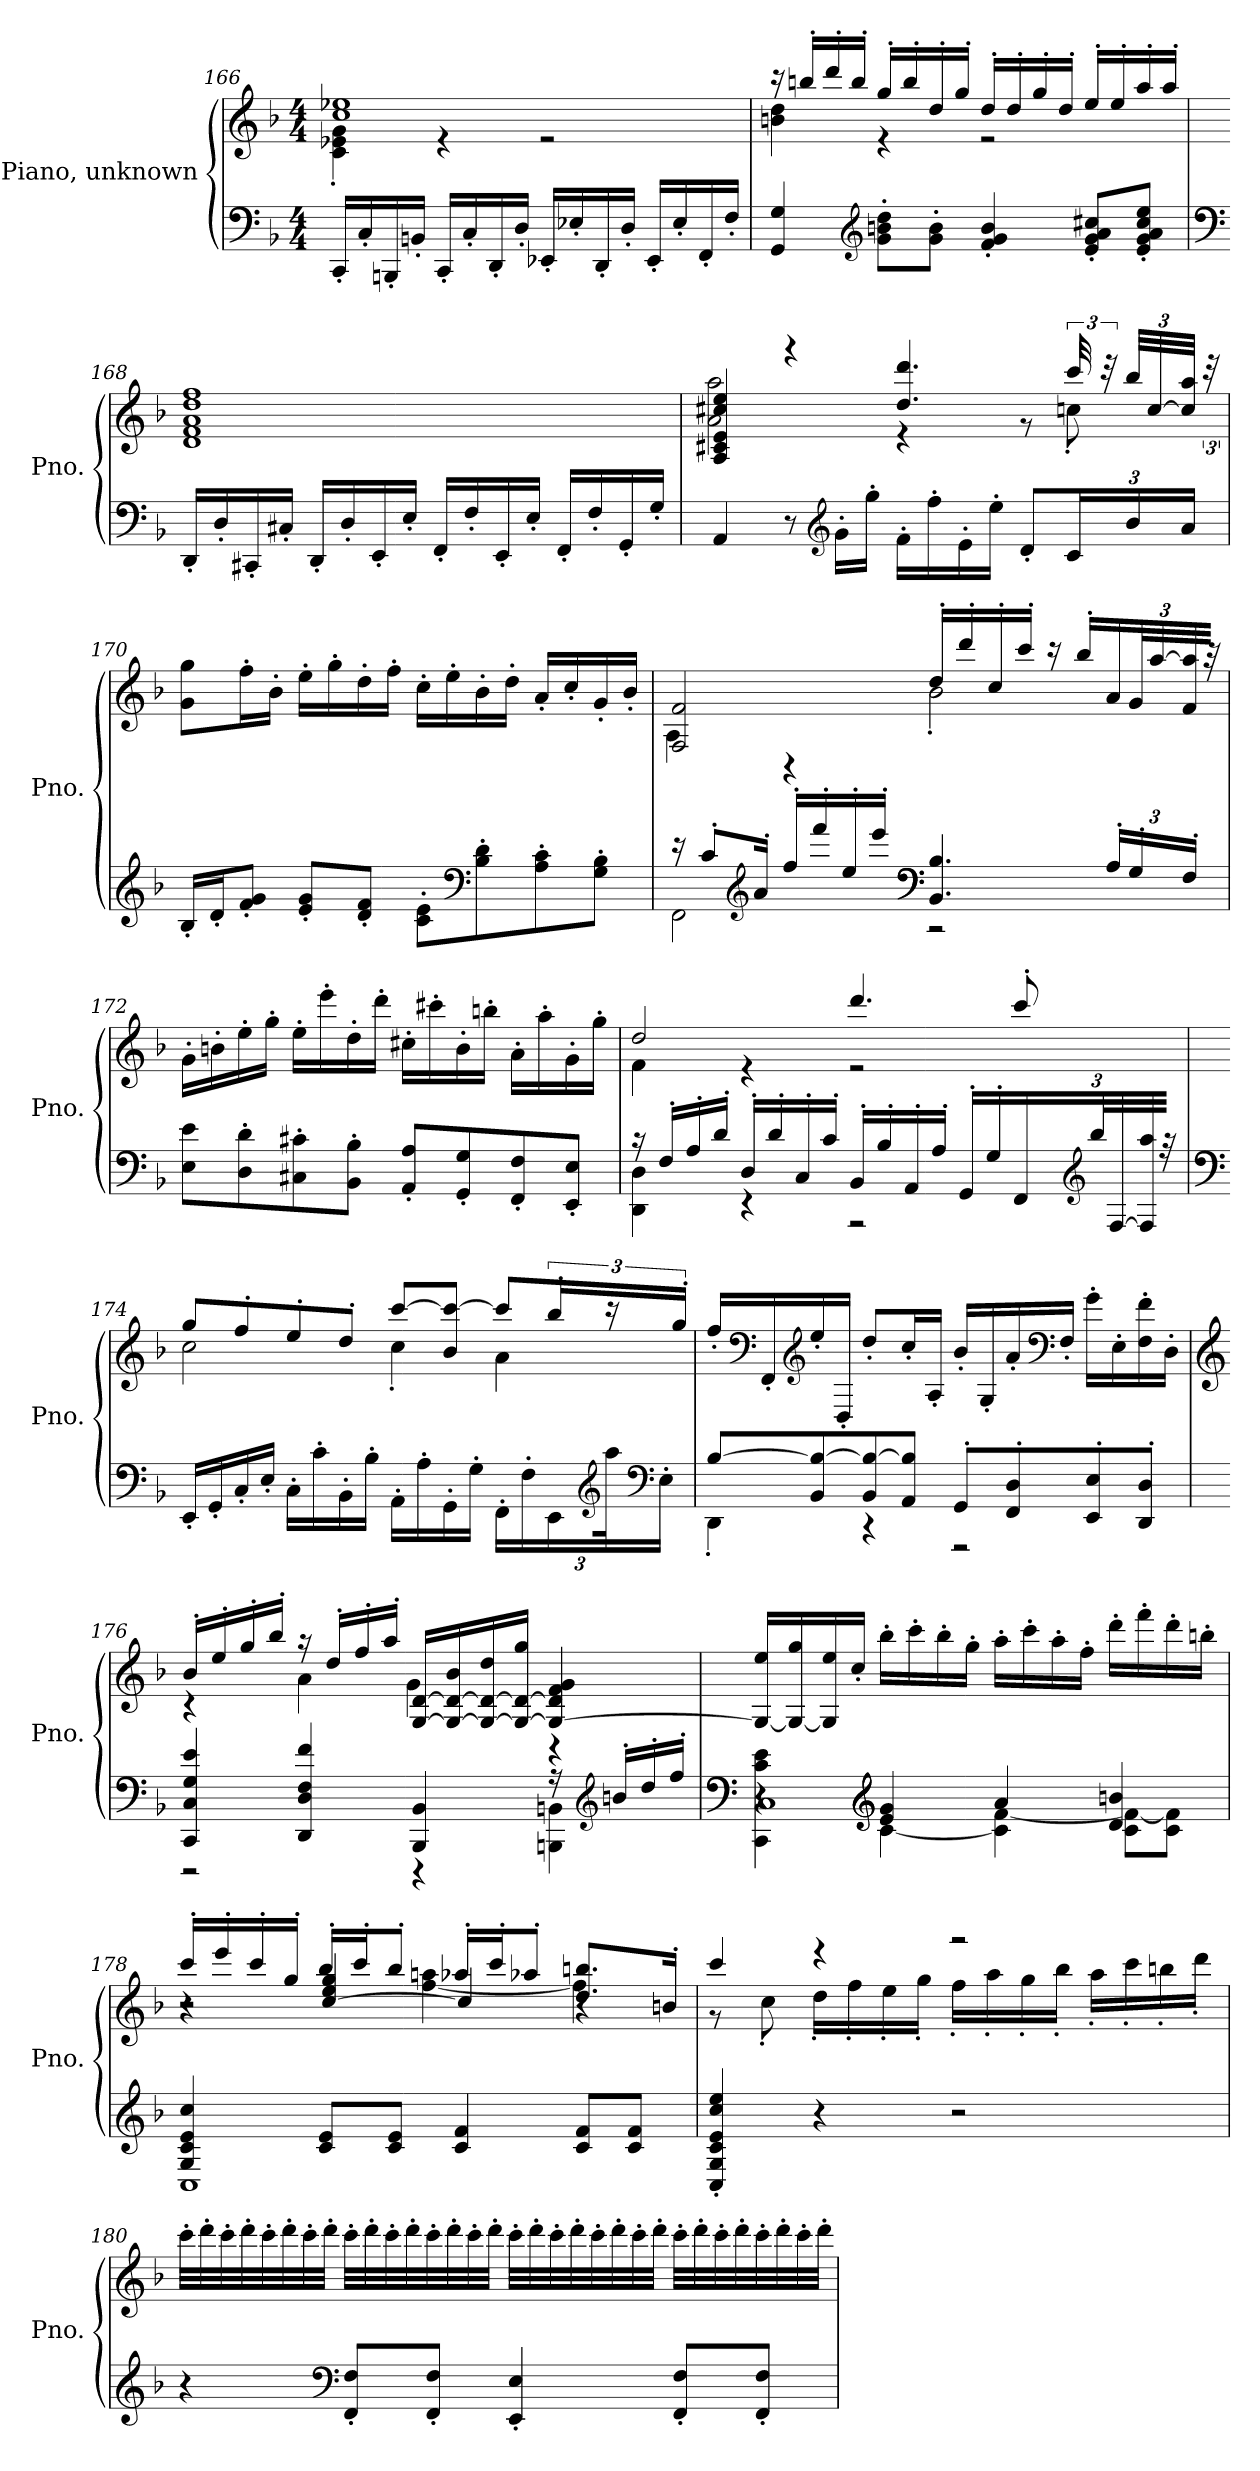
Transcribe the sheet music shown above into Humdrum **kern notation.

**kern	**kern
*part1	*part1
*staff2	*staff1
*I"Piano, unknown	*
*I'Pno.	*
*clefF4	*clefG2
*k[b-]	*k[b-]
*M4/4	*M4/4
=166	=166
*	*^
16CC'/LL	1cc 1ee-X	4c\' 4e-X\' 4g\'
16C'/	.	.
16BBBn'/	.	.
16BBn'/JJ	.	.
16CC'/LL	.	4r
16C'/	.	.
16DD'/	.	.
16D'/JJ	.	.
16EE-X'/LL	.	2r
16E-X'/	.	.
16DD'/	.	.
16D'/JJ	.	.
16EE-'/LL	.	.
16E-'/	.	.
16FF'/	.	.
16F'/JJ	.	.
!!LO:LB:g=z	!!
=167	=167	=167
4GG/ 4G/	16r	4bn\ 4dd\
.	16bbn'/LL	.
.	16ddd'/	.
.	16bb'/JJ	.
*clefG2	*	*
8g\' 8bn\' 8dd\'L	16gg'/LL	4r
.	16bb'/	.
8g\' 8b\'J	16dd'/	.
.	16gg'/JJ	.
4f/' 4g/' 4b/'	16dd'/LL	2r
.	16dd'/	.
.	16gg'/	.
.	16dd'/JJ	.
8e/' 8g/' 8a/' 8cc#X/'L	16ee'/LL	.
.	16ee'/	.
8e/' 8g/' 8a/' 8cc#/' 8ee/'J	16aa'/	.
.	16aa'/JJ	.
*	*v	*v
=168	=168
*clefF4	*
16DD'/LL	1d 1f 1a 1dd 1ff
16D'/	.
16CC#X'/	.
16C#X'/JJ	.
16DD'/LL	.
16D'/	.
16EE'/	.
16E'/JJ	.
16FF'/LL	.
16F'/	.
16EE'/	.
16E'/JJ	.
16FF'/LL	.
16F'/	.
16GG'/	.
16G'/JJ	.
!!LO:LB:g=z
=169	=169
*	*^
4AA/	4A/ 4c#X/ 4e/ 4cc#X/ 4ee/	2a\ 2aa\
8r	4r	.
*clefG2	*	*
16g'\LL	.	.
16gg'\JJ	.	.
16f'\LL	4.dd/ 4.ddd/	4r
16ff'\	.	.
16e'\	.	.
16ee'\JJ	.	.
8d'/L	.	8r
*Xbrackettup	*	*
24c/L	48ccc/	8ccn'\
.	48r	.
24b-/	48bb-/LLL	.
.	[48cc/	.
24a/JJ	48cc/] 48aa/JJJ	.
.	48r	.
*	*v	*v
=170	=170
16B-'/LL	8g\ 8gg\L
16d'/J	.
8f/' 8g/'J	16ff'\L
.	16b-'\JJ
8e/' 8g/'L	16ee'\LL
.	16gg'\
8d/' 8f/'J	16dd'\
.	16ff'\JJ
8c\' 8e\'L	16cc'\LL
.	16ee'\
*clefF4	*
8B-\' 8d\'	16b-'\
.	16dd'\JJ
8A\' 8c\'	16a'/LL
.	16cc'/
8G\' 8B-\'J	16g'/
.	16b-'/JJ
!!LO:LB:g=z
=171	=171
*^	*^
16r	2FF\	2F/ 2f/	4A\
8c'/L	.	.	.
*clefG2	*	*	*
16a'/Jk	.	.	.
16ff'/LL	.	.	4r
16fff'/	.	.	.
16ee'/	.	.	.
16eee'/JJ	.	.	.
*clefF4	*	*	*
4.BB-/ 4.B-/	2r	16dd'/LL	2b-'\
.	.	16ddd'/	.
.	.	16cc'/	.
.	.	16ccc'/JJ	.
.	.	16r	.
.	.	16bb-'/LL	.
*	*	*Xbrackettup	*
24A'/LL	.	24a/	.
24G'/	.	48g/L	.
*	*	*brackettup	*
.	.	[48aa/	.
24F'/JJ	.	48f/ 48aa/]JJJ	.
.	.	48r	.
*v	*v	*	*
*	*v	*v
=172	=172
8E\ 8e\L	16g'\LL
.	16bn'\
8D\' 8d\'	16ee'\
.	16gg'\JJ
8C#X\' 8c#X\'	16ee'\LL
.	16eee'\
8BB-\' 8B-\'J	16dd'\
.	16ddd'\JJ
8AA/' 8A/'L	16cc#X'\LL
.	16ccc#X'\
8GG/' 8G/'	16b'\
.	16bbn'\JJ
8FF/' 8F/'	16a'\LL
.	16aa'\
8EE/' 8E/'J	16g'\
.	16gg'\JJ
!!LO:LB:g=z
=173	=173
*^	*^
16r	4DD\ 4D\	2dd/	4f\
16F'/LL	.	.	.
16A'/	.	.	.
16d'/JJ	.	.	.
16D'/LL	4r	.	4r
16d'/	.	.	.
16C'/	.	.	.
16c'/JJ	.	.	.
16BB-'/LL	2r	4.ddd/	2r
16B-'/	.	.	.
16AA'/	.	.	.
16A'/JJ	.	.	.
16GG'/LL	.	.	.
16G'/	.	.	.
24FF/	.	8ccc'/	.
*clefG2	*	*	*
48bb-/L	.	.	.
*brackettup	*	*	*
[48F/	.	.	.
48F/] 48aa/JJJ	.	.	.
48r	.	.	.
*v	*v	*	*
=174	=174	=174
*clefF4	*	*
16EE'/LL	8gg/L	2cc\
16GG'/	.	.
16C'/	8ff'/	.
16E'/JJ	.	.
16C'\LL	8ee'/	.
16c'\	.	.
16BB-'\	8dd'/J	.
16B-'\JJ	.	.
16AA'\LL	[8ccc/L	4cc'\
16A'\	.	.
16GG'\	8b-/ 8ccc/_J	.
16G'\JJ	.	.
16FF'\LL	8ccc/L]	4a\
16F'\	.	.
*Xbrackettup	*	*
24EE\	24bb-'/Jk	.
*clefG2	*	*
48aa\K	24r	.
*clefF4	*	*
16E'\JJ	.	.
.	24gg'/	.
*	*v	*v
!!LO:PB:g=z
=175	=175
*^	*
[8B-/L	4DD'\	16ff'/LL
*	*	*clefF4
.	.	16FF'/
*	*	*clefG2
8BB-/ 8B-/_	.	16ee'/
.	.	16D'/JJ
8BB-/ 8B-/_	4r	8dd'/L
8AA/ 8B-/]J	.	16cc'/L
.	.	16A'/JJ
8GG'/L	2r	16b-'/LL
.	.	16G'/
8FF/' 8D/'	.	16a'/
*	*	*clefF4
.	.	16F'/JJ
8EE/' 8E/'	.	16g'\LL
.	.	16E'\
8DD/' 8D/'J	.	16F\' 16f\'
.	.	16D'\JJ
=176	=176	=176
*	*	*clefG2
*	*	*^
4CC/ 4C/ 4G/ 4e/	2r	16b-'/LL	4r
.	.	16ee'/	.
.	.	16gg'/	.
.	.	16bb-'/JJ	.
4DD/ 4D/ 4F/ 4f/	.	16r	4a\
.	.	16dd'/LL	.
.	.	16ff'/	.
.	.	16aa'/JJ	.
4BBB-/ 4BB-/	4r	[16G/ [16d/LL	4g\
.	.	16G/_ 16d/_ 16b-/	.
.	.	16G/_ 16d/_ 16dd/	.
.	.	16G/_ 16d/_ 16gg/JJ	.
16r	4BBBn\ 4BBn\	4G/_ 4d/] 4f/ 4g/	4r
*clefG2	*	*	*
16bn'/LL	.	.	.
16dd'/	.	.	.
16ff'/JJ	.	.	.
*v	*v	*	*
*	*v	*v
!!LO:LB:g=z
=177	=177
*clefF4	*
*^	*
*	*^	*
4r	4CC\ 4c\ 4e\	1C	16G/_ 16ee/LL
.	.	.	16G/_ 16gg/
.	.	.	16G/] 16ee/
.	.	.	16cc'/JJ
*clefG2	*	*	*
4e/ 4g/	[4c\	.	16bb-'\LL
.	.	.	16ccc'\
.	.	.	16bb-'\
.	.	.	16gg'\JJ
4a/	4c\] [4f\	.	16aa'\LL
.	.	.	16ccc'\
.	.	.	16aa'\
.	.	.	16ff'\JJ
4d/ 4bn/	8c\ 8f\_L	.	16ddd'\LL
.	.	.	16fff'\
.	8c\ 8f\]J	.	16ddd'\
.	.	.	16bbn'\JJ
*	*v	*v	*
=178	=178	=178
*	*	*^
*	*	*	*^
4G/ 4c/ 4e/ 4cc/	1C	16ccc'/LL	2r	4r
.	.	16eee'/	.	.
.	.	16ccc'/	.	.
.	.	16gg'/JJ	.	.
8c/ 8e/L	.	16bb-'/LL	.	[4cc/ 4ee/ 4gg/
.	.	16ccc'/J	.	.
8c/ 8e/J	.	8bb-'/J	.	.
4c/ 4f/	.	16aa-X'/LL	[4ff\ 4aan\	4cc/]
.	.	16ccc'/J	.	.
.	.	8aa-X'/J	.	.
8c/ 8f/L	.	8.dd/ 8.bbn/L	4ff\]	4r
8c/ 8f/J	.	.	.	.
.	.	16bn'/Jk	.	.
*v	*v	*	*	*
*	*	*v	*v
!!LO:LB:g=z
=179	=179	=179
4C/' 4G/' 4c/' 4e/' 4cc/' 4ee/'	4ccc/	8r
.	.	8cc'\
4r	4r	16dd'\LL
.	.	16ff'\
.	.	16ee'\
.	.	16gg'\JJ
2r	2r	16ff'\LL
.	.	16aa'\
.	.	16gg'\
.	.	16bb-'\JJ
.	.	16aa'\LL
.	.	16ccc'\
.	.	16bbn'\
.	.	16ddd'\JJ
*	*v	*v
!!LO:LB:g=z
=180	=180
4r	32ccc'\LLL
.	32ddd'\
.	32ccc'\
.	32ddd'\
.	32ccc'\
.	32ddd'\
.	32ccc'\
.	32ddd'\JJJ
*clefF4	*
8FF/' 8F/'L	32ccc'\LLL
.	32ddd'\
.	32ccc'\
.	32ddd'\
8FF/' 8F/'J	32ccc'\
.	32ddd'\
.	32ccc'\
.	32ddd'\JJJ
4EE/' 4E/'	32ccc'\LLL
.	32ddd'\
.	32ccc'\
.	32ddd'\
.	32ccc'\
.	32ddd'\
.	32ccc'\
.	32ddd'\JJJ
8FF/' 8F/'L	32ccc'\LLL
.	32ddd'\
.	32ccc'\
.	32ddd'\
8FF/' 8F/'J	32ccc'\
.	32ddd'\
.	32ccc'\
.	32ddd'\JJJ
=	=
*-	*-
